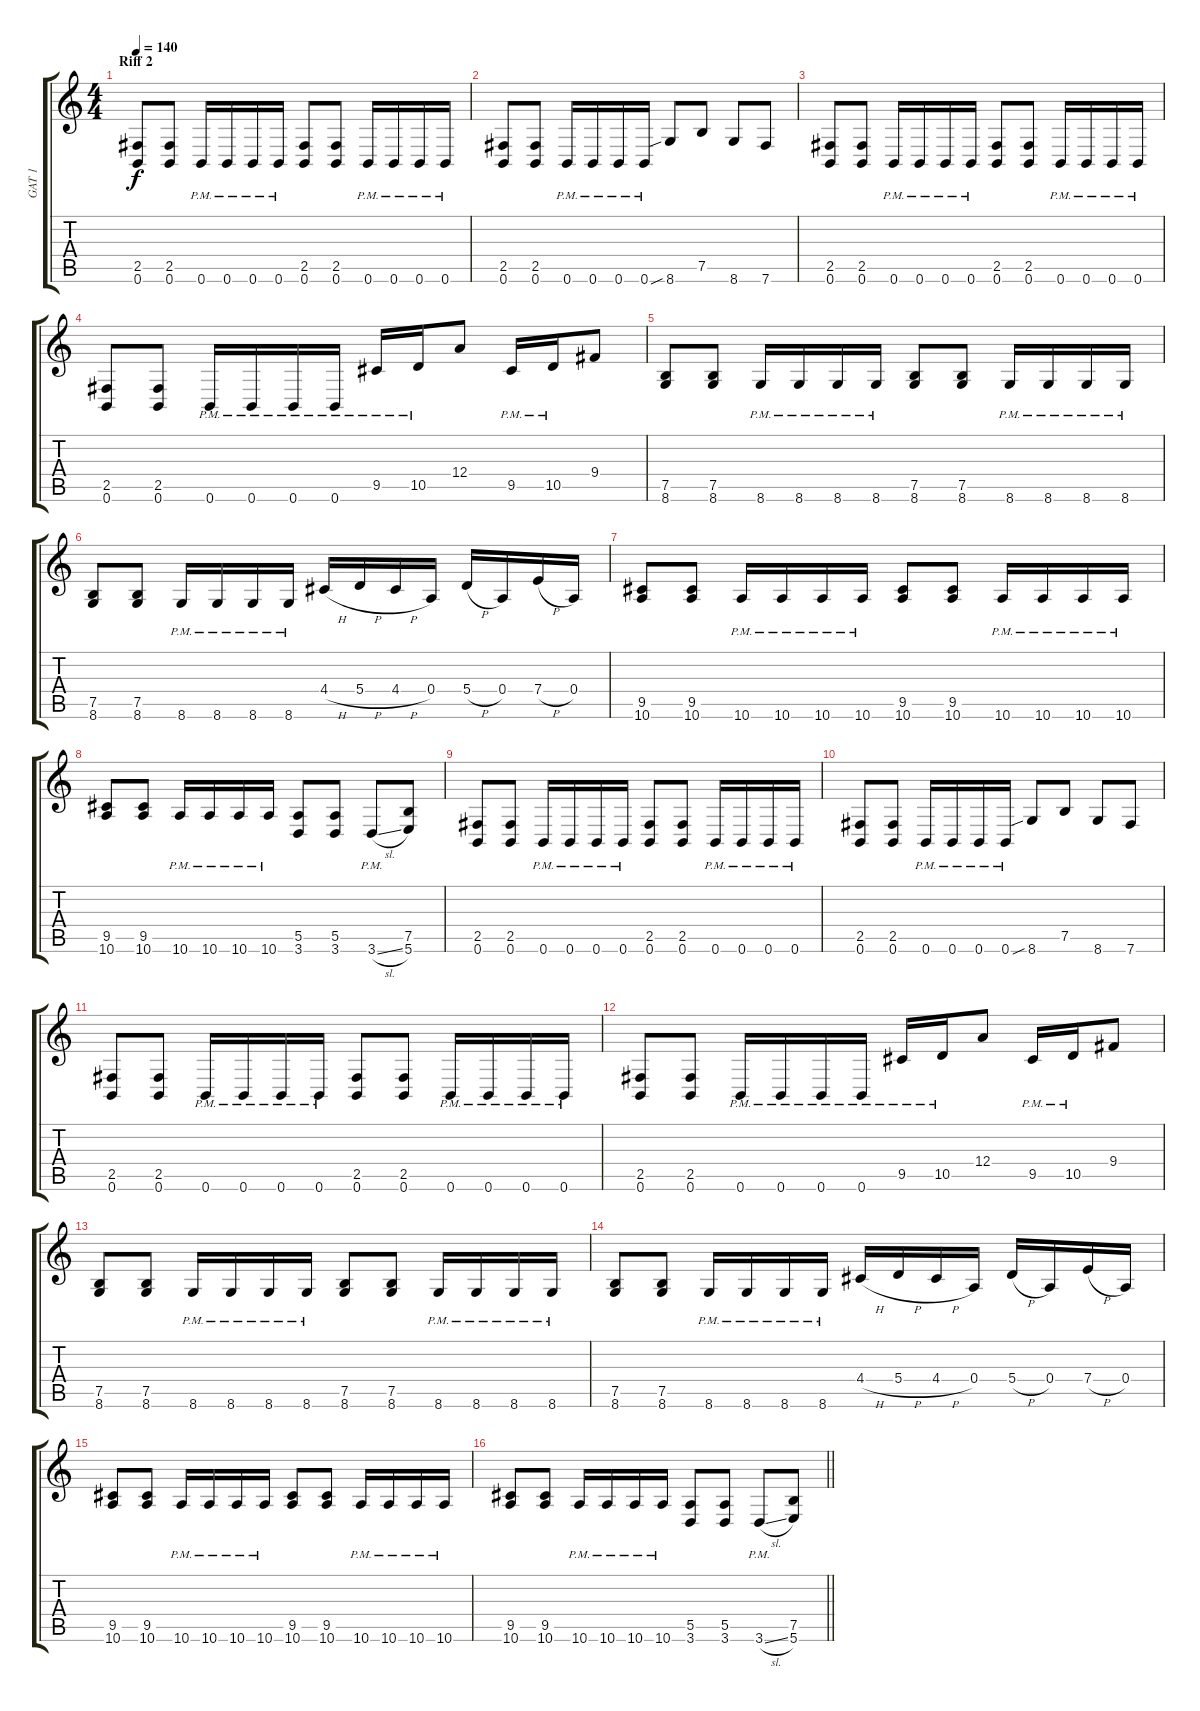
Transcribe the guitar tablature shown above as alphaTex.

\track ("GAT 1" "GAT 1") {instrument distortionguitar}
\staff {score tabs}
\tuning (B3 Gb3 D3 A2 E2 B1) {hide}
\ts (4 4)
\section ("" "Riff 2")
\tempo 140
\clef g2
\ks c
(2.5 0.6).8{dy f} (2.5 0.6).8 0.6{pm}.16 0.6{pm}.16 0.6{pm}.16 0.6{pm}.16 (2.5 0.6).8 (2.5 0.6).8 0.6{pm}.16 0.6{pm}.16 0.6{pm}.16 0.6{pm}.16 |
(2.5 0.6).8 (2.5 0.6).8 0.6{pm}.16 0.6{pm}.16 0.6{pm}.16 0.6{pm}.16 8.6{sib}.8 7.5.8 8.6.8 7.6.8 |
(2.5 0.6).8 (2.5 0.6).8 0.6{pm}.16 0.6{pm}.16 0.6{pm}.16 0.6{pm}.16 (2.5 0.6).8 (2.5 0.6).8 0.6{pm}.16 0.6{pm}.16 0.6{pm}.16 0.6{pm}.16 |
(2.5 0.6).8 (2.5 0.6).8 0.6{pm}.16 0.6{pm}.16 0.6{pm}.16 0.6{pm}.16 9.5{pm}.16 10.5{pm}.16 12.4.8 9.5{pm}.16 10.5{pm}.16 9.4.8 |
(7.5 8.6).8 (7.5 8.6).8 8.6{pm}.16 8.6{pm}.16 8.6{pm}.16 8.6{pm}.16 (7.5 8.6).8 (7.5 8.6).8 8.6{pm}.16 8.6{pm}.16 8.6{pm}.16 8.6{pm}.16 |
(7.5 8.6).8 (7.5 8.6).8 8.6{pm}.16 8.6{pm}.16 8.6{pm}.16 8.6{pm}.16 4.4{h}.16 5.4{h}.16 4.4{h}.16 0.4.16 5.4{h}.16 0.4.16 7.4{h}.16 0.4.16 |
(9.5 10.6).8 (9.5 10.6).8 10.6{pm}.16 10.6{pm}.16 10.6{pm}.16 10.6{pm}.16 (9.5 10.6).8 (9.5 10.6).8 10.6{pm}.16 10.6{pm}.16 10.6{pm}.16 10.6{pm}.16 |
(9.5 10.6).8 (9.5 10.6).8 10.6{pm}.16 10.6{pm}.16 10.6{pm}.16 10.6{pm}.16 (5.5 3.6).8 (5.5 3.6).8 3.6{sl pm}.8 (7.5 5.6).8 |
(2.5 0.6).8 (2.5 0.6).8 0.6{pm}.16 0.6{pm}.16 0.6{pm}.16 0.6{pm}.16 (2.5 0.6).8 (2.5 0.6).8 0.6{pm}.16 0.6{pm}.16 0.6{pm}.16 0.6{pm}.16 |
(2.5 0.6).8 (2.5 0.6).8 0.6{pm}.16 0.6{pm}.16 0.6{pm}.16 0.6{pm}.16 8.6{sib}.8 7.5.8 8.6.8 7.6.8 |
(2.5 0.6).8 (2.5 0.6).8 0.6{pm}.16 0.6{pm}.16 0.6{pm}.16 0.6{pm}.16 (2.5 0.6).8 (2.5 0.6).8 0.6{pm}.16 0.6{pm}.16 0.6{pm}.16 0.6{pm}.16 |
(2.5 0.6).8 (2.5 0.6).8 0.6{pm}.16 0.6{pm}.16 0.6{pm}.16 0.6{pm}.16 9.5{pm}.16 10.5{pm}.16 12.4.8 9.5{pm}.16 10.5{pm}.16 9.4.8 |
(7.5 8.6).8 (7.5 8.6).8 8.6{pm}.16 8.6{pm}.16 8.6{pm}.16 8.6{pm}.16 (7.5 8.6).8 (7.5 8.6).8 8.6{pm}.16 8.6{pm}.16 8.6{pm}.16 8.6{pm}.16 |
(7.5 8.6).8 (7.5 8.6).8 8.6{pm}.16 8.6{pm}.16 8.6{pm}.16 8.6{pm}.16 4.4{h}.16 5.4{h}.16 4.4{h}.16 0.4.16 5.4{h}.16 0.4.16 7.4{h}.16 0.4.16 |
(9.5 10.6).8 (9.5 10.6).8 10.6{pm}.16 10.6{pm}.16 10.6{pm}.16 10.6{pm}.16 (9.5 10.6).8 (9.5 10.6).8 10.6{pm}.16 10.6{pm}.16 10.6{pm}.16 10.6{pm}.16 |
\barLineRight lightlight
(9.5 10.6).8 (9.5 10.6).8 10.6{pm}.16 10.6{pm}.16 10.6{pm}.16 10.6{pm}.16 (5.5 3.6).8 (5.5 3.6).8 3.6{sl pm}.8 (7.5 5.6).8
